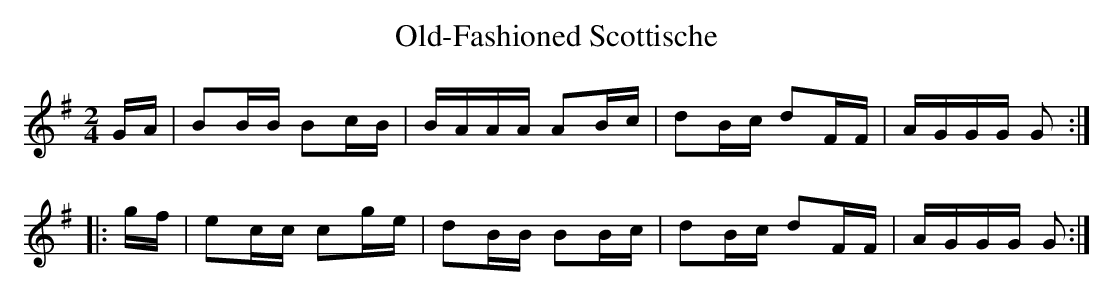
X:1
T:Old-Fashioned Scottische
M:2/4
L:1/8
K:G
G/A/|BB/B/ Bc/B/|B/A/A/A/ AB/c/|dB/c/ dF/F/|A/G/G/G/ G:|
|:g/f/|ec/c/ cg/e/|dB/B/ BB/c/|dB/c/ dF/F/|A/G/G/G/ G:|]
